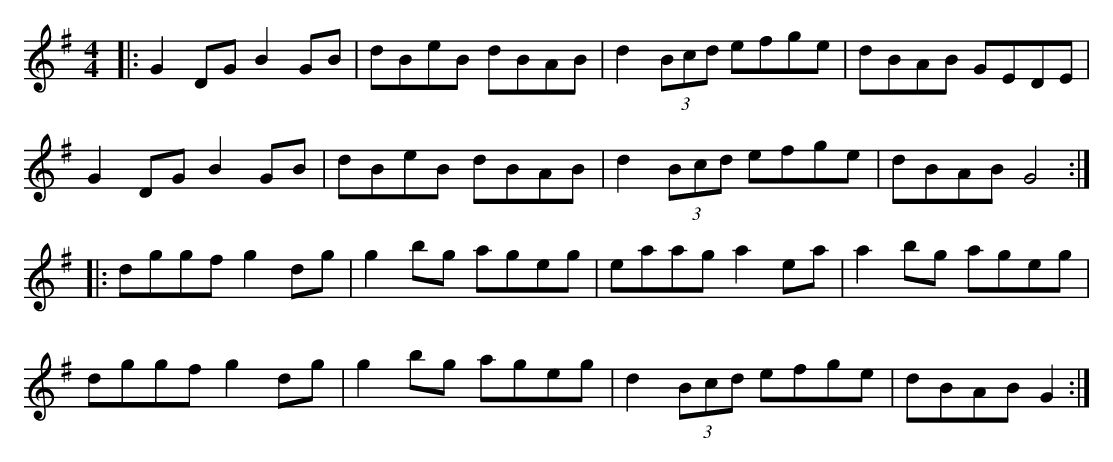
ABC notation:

X:1
M:4/4
K:G
|:G2 DG B2 GB|dBeB dBAB|d2 (3Bcd efge|dBAB GEDE|
G2 DG B2 GB|dBeB dBAB|d2 (3Bcd efge|dBAB G4:|
|:dggf g2dg|g2 bg ageg|eaag a2ea|a2 bg ageg|
dggf g2dg|g2 bg ageg|d2 (3Bcd efge|dBAB G2:|
